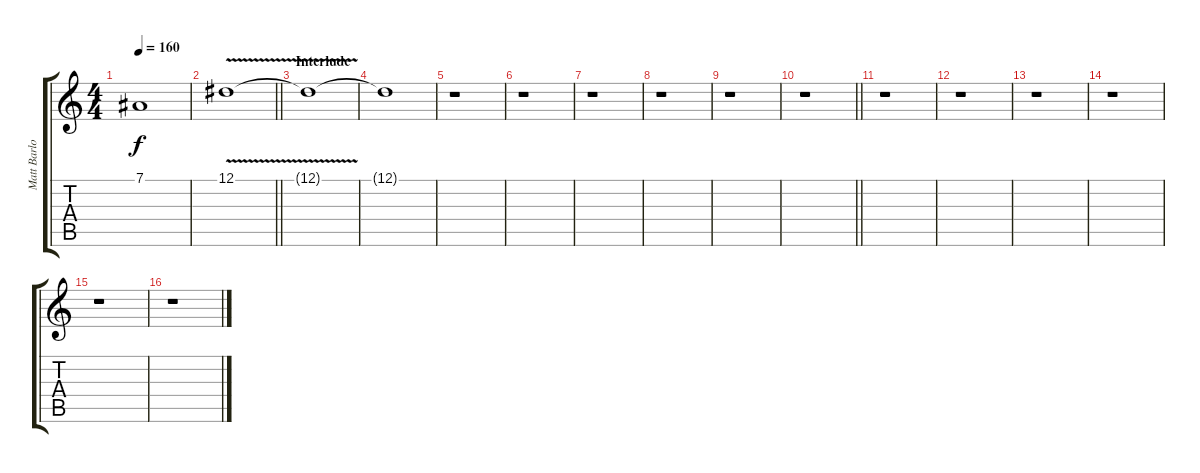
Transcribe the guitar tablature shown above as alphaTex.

\track ("Matt Barlow" "Matt Barlo") {instrument flute}
\staff {score tabs}
\tuning (Eb4 Bb3 Gb3 Db3 Ab2 Eb2) {hide}
\ts (4 4)
\tempo 160
\clef g2
\ks c
7.1.1{dy f} |
\barLineRight lightlight
12.1{v}.1 |
\section ("" "Interlude")
12.1{t}.1{volume 0} |
12.1{t}.1 |
r.1 |
r.1 |
r.1 |
r.1 |
r.1 |
\barLineRight lightlight
r.1 |
r.1 |
r.1 |
r.1 |
r.1 |
r.1 |
r.1
